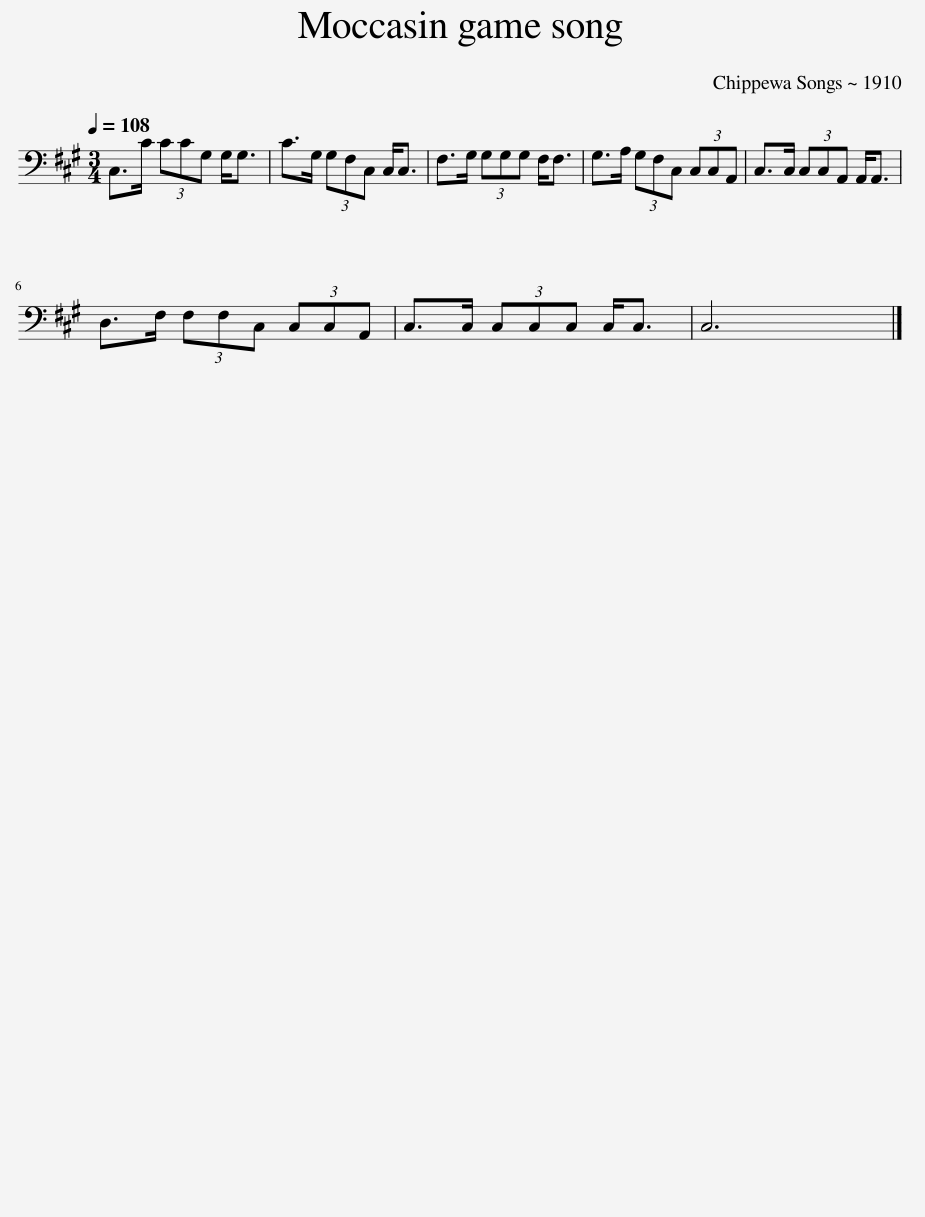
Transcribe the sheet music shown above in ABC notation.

X:1
L:1/8
Q:1/4=108
M:3/4
I:linebreak $
K:A
V:1 bass
V:1
 C,>C (3CCG, G,<G, | C>G, (3G,F,C, C,<C, | F,>G, (3G,G,G, F,<F, | G,>A, (3G,F,C, (3C,C,A,, | C,>C, (3C,C,A,, A,,<A,, |$ %5
 D,>F, (3F,F,C, (3C,C,A,, | C,>C, (3C,C,C, C,<C, | C,6 |] %8
